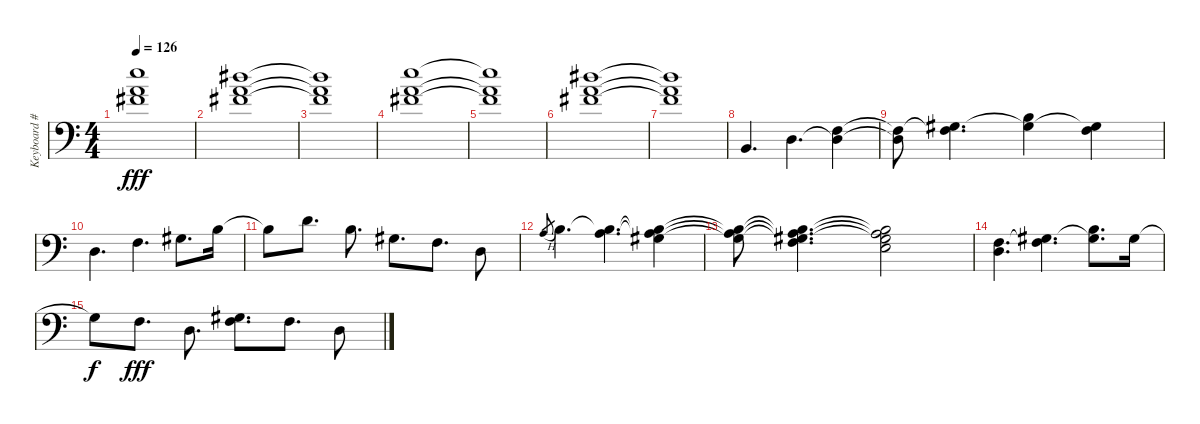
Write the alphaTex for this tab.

\track ("Keyboard #2" "Keyboard #") {instrument vibraphone}
\staff {score}
\tuning (E4 B3 G3 D3 A2 E2 C-1) {hide}
\ts (4 4)
\tempo 126
\clef f4
\ks c
(5.1{t} 7.2{t} 21.3{t}).1{dy fff} |
(5.1 7.2 20.3).1 |
(5.1{t} 7.2{t} 20.3{t}).1 |
(5.1 7.2 21.3).1 |
(5.1{t} 7.2{t} 21.3{t}).1 |
(5.1 7.2 20.3).1 |
(5.1{t} 7.2{t} 20.3{t}).1 |
7.6.4{d} 10.6.4{d} (8.5 10.6{t}).4 |
(8.5{t} 10.6{t}).8 (6.4 8.5{t}).4{d} (4.3 6.4{t}).4 (6.4{t} 8.5).4 |
0.4.4{d} 3.4.4{d} 1.3.8{d} 0.2.16 |
0.2{t}.8 3.2.8{d} 0.2.8{d} 1.3.8{d} 3.4.8{d} 0.4.8 |
2.3{h}.8{gr} 4.3.4{d} (4.3{t} 7.4).4{d} (4.3{t} 7.4{t} 11.5).4 |
(4.3{t} 7.4{t} 11.5{t}).8 (4.3{t} 7.4{t} 11.5{t} 13.6).4{d} (4.3{t} 7.4{t} 11.5{t} 12.6).2 |
(3.4 5.5).4{d} (1.3 3.4{t}).4{d} (0.2 1.3{t}).8{d} 1.3.16 |
1.3{t}.8{dy f} 3.4.8{d dy fff} 5.5.8{d} (1.3 3.4).8{d} 3.4.8{d} 5.5.8
